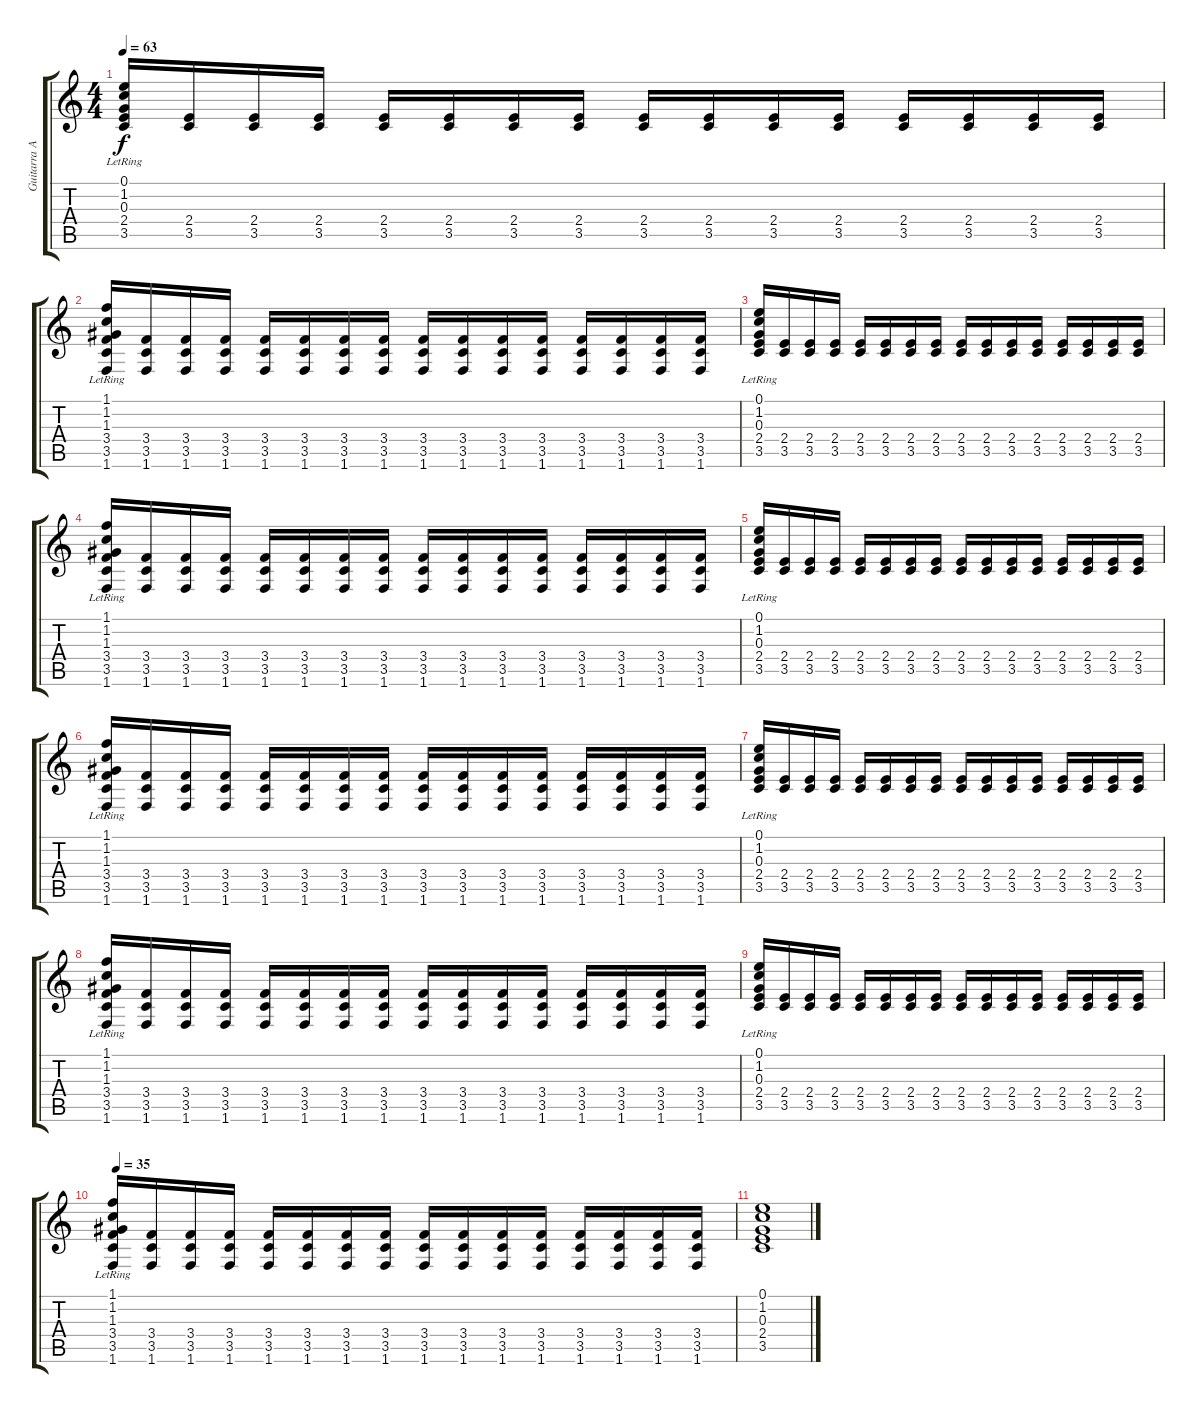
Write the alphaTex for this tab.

\track ("Guitarra Auxiliar" "Guitarra A") {instrument overdrivenguitar}
\staff {score tabs}
\tuning (E4 B3 G3 D3 A2 E2) {hide}
\ts (4 4)
\tempo 63
\clef g2
\ks c
(0.1{lr} 1.2{lr} 0.3{lr} 2.4 3.5).16{dy f} (2.4 3.5).16 (2.4 3.5).16 (2.4 3.5).16 (2.4 3.5).16 (2.4 3.5).16 (2.4 3.5).16 (2.4 3.5).16 (2.4 3.5).16 (2.4 3.5).16 (2.4 3.5).16 (2.4 3.5).16 (2.4 3.5).16 (2.4 3.5).16 (2.4 3.5).16 (2.4 3.5).16 |
(1.1{lr} 1.2{lr} 1.3{lr} 3.4 3.5 1.6).16 (3.4 3.5 1.6).16 (3.4 3.5 1.6).16 (3.4 3.5 1.6).16 (3.4 3.5 1.6).16 (3.4 3.5 1.6).16 (3.4 3.5 1.6).16 (3.4 3.5 1.6).16 (3.4 3.5 1.6).16 (3.4 3.5 1.6).16 (3.4 3.5 1.6).16 (3.4 3.5 1.6).16 (3.4 3.5 1.6).16 (3.4 3.5 1.6).16 (3.4 3.5 1.6).16 (3.4 3.5 1.6).16 |
(0.1{lr} 1.2{lr} 0.3{lr} 2.4 3.5).16 (2.4 3.5).16 (2.4 3.5).16 (2.4 3.5).16 (2.4 3.5).16 (2.4 3.5).16 (2.4 3.5).16 (2.4 3.5).16 (2.4 3.5).16 (2.4 3.5).16 (2.4 3.5).16 (2.4 3.5).16 (2.4 3.5).16 (2.4 3.5).16 (2.4 3.5).16 (2.4 3.5).16 |
(1.1{lr} 1.2{lr} 1.3{lr} 3.4 3.5 1.6).16 (3.4 3.5 1.6).16 (3.4 3.5 1.6).16 (3.4 3.5 1.6).16 (3.4 3.5 1.6).16 (3.4 3.5 1.6).16 (3.4 3.5 1.6).16 (3.4 3.5 1.6).16 (3.4 3.5 1.6).16 (3.4 3.5 1.6).16 (3.4 3.5 1.6).16 (3.4 3.5 1.6).16 (3.4 3.5 1.6).16 (3.4 3.5 1.6).16 (3.4 3.5 1.6).16 (3.4 3.5 1.6).16 |
(0.1{lr} 1.2{lr} 0.3{lr} 2.4 3.5).16 (2.4 3.5).16 (2.4 3.5).16 (2.4 3.5).16 (2.4 3.5).16 (2.4 3.5).16 (2.4 3.5).16 (2.4 3.5).16 (2.4 3.5).16 (2.4 3.5).16 (2.4 3.5).16 (2.4 3.5).16 (2.4 3.5).16 (2.4 3.5).16 (2.4 3.5).16 (2.4 3.5).16 |
(1.1{lr} 1.2{lr} 1.3{lr} 3.4 3.5 1.6).16 (3.4 3.5 1.6).16 (3.4 3.5 1.6).16 (3.4 3.5 1.6).16 (3.4 3.5 1.6).16 (3.4 3.5 1.6).16 (3.4 3.5 1.6).16 (3.4 3.5 1.6).16 (3.4 3.5 1.6).16 (3.4 3.5 1.6).16 (3.4 3.5 1.6).16 (3.4 3.5 1.6).16 (3.4 3.5 1.6).16 (3.4 3.5 1.6).16 (3.4 3.5 1.6).16 (3.4 3.5 1.6).16 |
(0.1{lr} 1.2{lr} 0.3{lr} 2.4 3.5).16 (2.4 3.5).16 (2.4 3.5).16 (2.4 3.5).16 (2.4 3.5).16 (2.4 3.5).16 (2.4 3.5).16 (2.4 3.5).16 (2.4 3.5).16 (2.4 3.5).16 (2.4 3.5).16 (2.4 3.5).16 (2.4 3.5).16 (2.4 3.5).16 (2.4 3.5).16 (2.4 3.5).16 |
(1.1{lr} 1.2{lr} 1.3{lr} 3.4 3.5 1.6).16 (3.4 3.5 1.6).16 (3.4 3.5 1.6).16 (3.4 3.5 1.6).16 (3.4 3.5 1.6).16 (3.4 3.5 1.6).16 (3.4 3.5 1.6).16 (3.4 3.5 1.6).16 (3.4 3.5 1.6).16 (3.4 3.5 1.6).16 (3.4 3.5 1.6).16 (3.4 3.5 1.6).16 (3.4 3.5 1.6).16 (3.4 3.5 1.6).16 (3.4 3.5 1.6).16 (3.4 3.5 1.6).16 |
(0.1{lr} 1.2{lr} 0.3{lr} 2.4 3.5).16 (2.4 3.5).16 (2.4 3.5).16 (2.4 3.5).16 (2.4 3.5).16 (2.4 3.5).16 (2.4 3.5).16 (2.4 3.5).16 (2.4 3.5).16 (2.4 3.5).16 (2.4 3.5).16 (2.4 3.5).16 (2.4 3.5).16 (2.4 3.5).16 (2.4 3.5).16 (2.4 3.5).16 |
\tempo 35
(1.1{lr} 1.2{lr} 1.3{lr} 3.4 3.5 1.6).16 (3.4 3.5 1.6).16 (3.4 3.5 1.6).16 (3.4 3.5 1.6).16 (3.4 3.5 1.6).16 (3.4 3.5 1.6).16 (3.4 3.5 1.6).16 (3.4 3.5 1.6).16 (3.4 3.5 1.6).16 (3.4 3.5 1.6).16 (3.4 3.5 1.6).16 (3.4 3.5 1.6).16 (3.4 3.5 1.6).16 (3.4 3.5 1.6).16 (3.4 3.5 1.6).16 (3.4 3.5 1.6).16 |
(0.1 1.2 0.3 2.4 3.5).1
